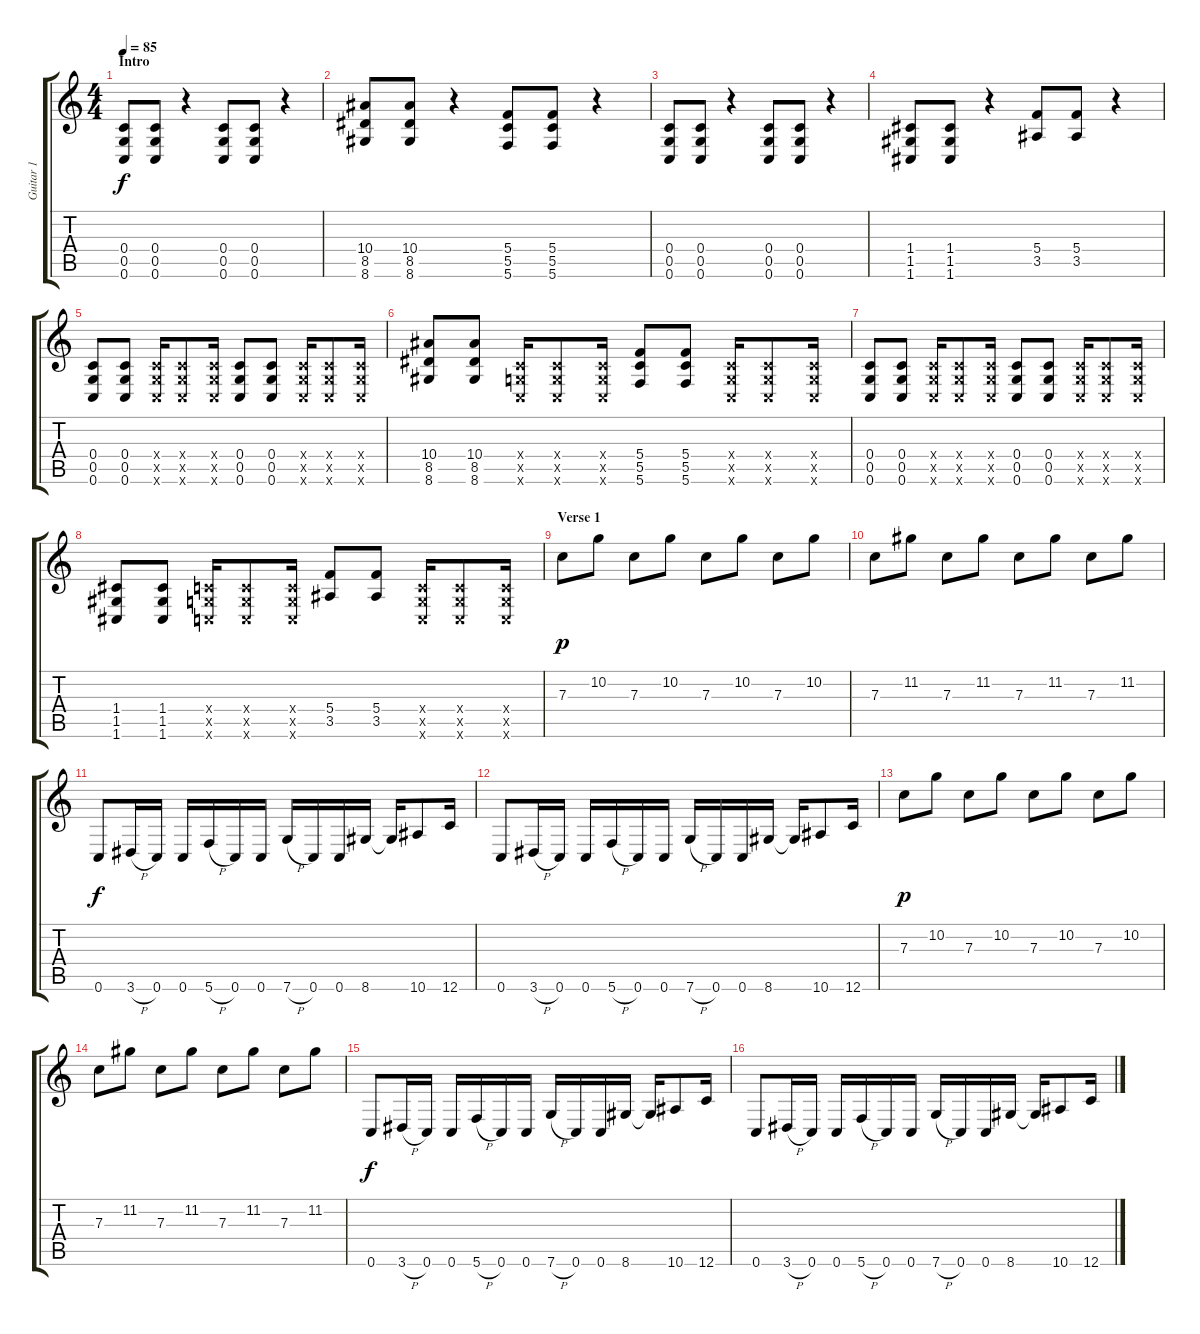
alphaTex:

\track ("Guitar 1" "Guitar 1") {instrument distortionguitar}
\staff {score tabs}
\tuning (D4 A3 F3 C3 G2 C2) {hide}
\ts (4 4)
\section ("" "Intro")
\tempo 85
\clef g2
\ks c
(0.4 0.5 0.6).8{dy f instrument distortionguitar} (0.4 0.5 0.6).8 r.4 (0.4 0.5 0.6).8 (0.4 0.5 0.6).8 r.4 |
(10.4 8.5 8.6).8 (10.4 8.5 8.6).8 r.4 (5.4 5.5 5.6).8 (5.4 5.5 5.6).8 r.4 |
(0.4 0.5 0.6).8 (0.4 0.5 0.6).8 r.4 (0.4 0.5 0.6).8 (0.4 0.5 0.6).8 r.4 |
(1.4 1.5 1.6).8 (1.4 1.5 1.6).8 r.4 (5.4 3.5).8 (5.4 3.5).8 r.4 |
(0.4 0.5 0.6).8 (0.4 0.5 0.6).8 (0.4{x} 0.5{x} 0.6{x}).16 (0.4{x} 0.5{x} 0.6{x}).8 (0.4{x} 0.5{x} 0.6{x}).16 (0.4 0.5 0.6).8 (0.4 0.5 0.6).8 (0.4{x} 0.5{x} 0.6{x}).16 (0.4{x} 0.5{x} 0.6{x}).8 (0.4{x} 0.5{x} 0.6{x}).16 |
(10.4 8.5 8.6).8 (10.4 8.5 8.6).8 (0.4{x} 0.5{x} 0.6{x}).16 (0.4{x} 0.5{x} 0.6{x}).8 (0.4{x} 0.5{x} 0.6{x}).16 (5.4 5.5 5.6).8 (5.4 5.5 5.6).8 (0.4{x} 0.5{x} 0.6{x}).16 (0.4{x} 0.5{x} 0.6{x}).8 (0.4{x} 0.5{x} 0.6{x}).16 |
(0.4 0.5 0.6).8 (0.4 0.5 0.6).8 (0.4{x} 0.5{x} 0.6{x}).16 (0.4{x} 0.5{x} 0.6{x}).8 (0.4{x} 0.5{x} 0.6{x}).16 (0.4 0.5 0.6).8 (0.4 0.5 0.6).8 (0.4{x} 0.5{x} 0.6{x}).16 (0.4{x} 0.5{x} 0.6{x}).8 (0.4{x} 0.5{x} 0.6{x}).16 |
(1.4 1.5 1.6).8 (1.4 1.5 1.6).8 (0.4{x} 0.5{x} 0.6{x}).16 (0.4{x} 0.5{x} 0.6{x}).8 (0.4{x} 0.5{x} 0.6{x}).16 (5.4 3.5).8 (5.4 3.5).8 (0.4{x} 0.5{x} 0.6{x}).16 (0.4{x} 0.5{x} 0.6{x}).8 (0.4{x} 0.5{x} 0.6{x}).16 |
\section ("" "Verse 1")
7.3.8{dy p} 10.2.8 7.3.8 10.2.8 7.3.8 10.2.8 7.3.8 10.2.8 |
7.3.8 11.2.8 7.3.8 11.2.8 7.3.8 11.2.8 7.3.8 11.2.8 |
0.6.8{dy f} 3.6{h}.16 0.6.16 0.6.16 5.6{h}.16 0.6.16 0.6.16 7.6{h}.16 0.6.16 0.6.16 8.6.16 8.6{t}.16 10.6.8 12.6.16 |
0.6.8 3.6{h}.16 0.6.16 0.6.16 5.6{h}.16 0.6.16 0.6.16 7.6{h}.16 0.6.16 0.6.16 8.6.16 8.6{t}.16 10.6.8 12.6.16 |
7.3.8{dy p} 10.2.8 7.3.8 10.2.8 7.3.8 10.2.8 7.3.8 10.2.8 |
7.3.8 11.2.8 7.3.8 11.2.8 7.3.8 11.2.8 7.3.8 11.2.8 |
0.6.8{dy f} 3.6{h}.16 0.6.16 0.6.16 5.6{h}.16 0.6.16 0.6.16 7.6{h}.16 0.6.16 0.6.16 8.6.16 8.6{t}.16 10.6.8 12.6.16 |
0.6.8 3.6{h}.16 0.6.16 0.6.16 5.6{h}.16 0.6.16 0.6.16 7.6{h}.16 0.6.16 0.6.16 8.6.16 8.6{t}.16 10.6.8 12.6.16
